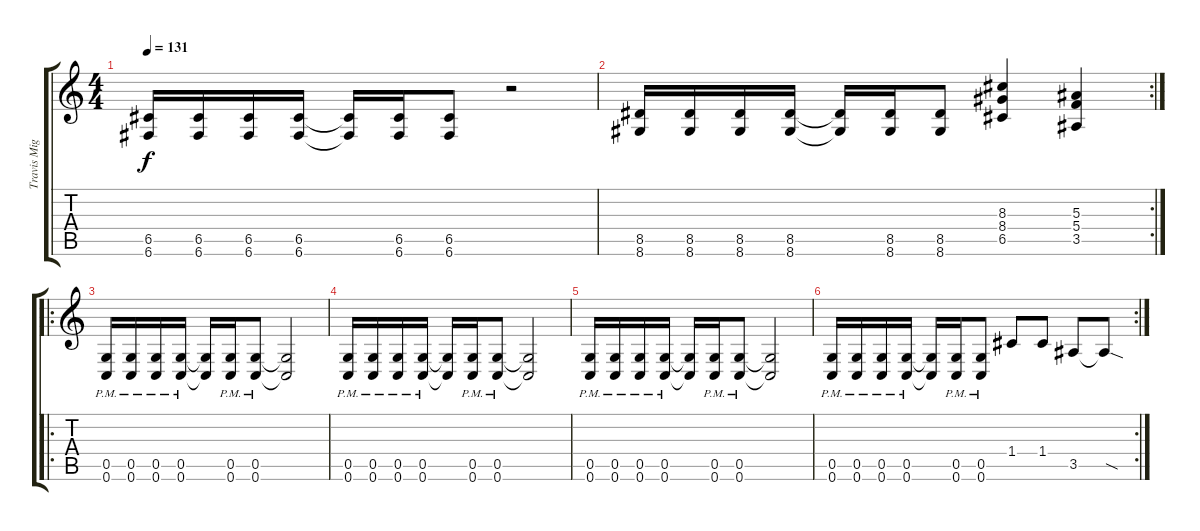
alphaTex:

\track ("Travis Miguel" "Travis Mig") {instrument distortionguitar}
\staff {score tabs}
\tuning (D4 A3 F3 C3 G2 C2) {hide}
\ts (4 4)
\tempo 131
\clef g2
\ks c
(6.5 6.6).16{dy f} (6.5 6.6).16 (6.5 6.6).16 (6.5 6.6).16 (6.5{t} 6.6{t}).16 (6.5 6.6).16 (6.5 6.6).8 r.2 |
\rc 2
(8.5 8.6).16 (8.5 8.6).16 (8.5 8.6).16 (8.5 8.6).16 (8.5{t} 8.6{t}).16 (8.5 8.6).16 (8.5 8.6).8 (8.3 8.4 6.5).4 (5.3 5.4 3.5).4 |
\ro
(0.5{pm} 0.6{pm}).16 (0.5{pm} 0.6{pm}).16 (0.5{pm} 0.6{pm}).16 (0.5{pm} 0.6{pm}).16 (0.5{t} 0.6{t}).16 (0.5{pm} 0.6{pm}).16 (0.5{pm} 0.6{pm}).8 (0.5{t} 0.6{t}).2 |
(0.5{pm} 0.6{pm}).16 (0.5{pm} 0.6{pm}).16 (0.5{pm} 0.6{pm}).16 (0.5{pm} 0.6{pm}).16 (0.5{t} 0.6{t}).16 (0.5{pm} 0.6{pm}).16 (0.5{pm} 0.6{pm}).8 (0.5{t} 0.6{t}).2 |
(0.5{pm} 0.6{pm}).16 (0.5{pm} 0.6{pm}).16 (0.5{pm} 0.6{pm}).16 (0.5{pm} 0.6{pm}).16 (0.5{t} 0.6{t}).16 (0.5{pm} 0.6{pm}).16 (0.5{pm} 0.6{pm}).8 (0.5{t} 0.6{t}).2 |
\rc 2
(0.5{pm} 0.6{pm}).16 (0.5{pm} 0.6{pm}).16 (0.5{pm} 0.6{pm}).16 (0.5{pm} 0.6{pm}).16 (0.5{t} 0.6{t}).16 (0.5{pm} 0.6{pm}).16 (0.5{pm} 0.6{pm}).8 1.4.8 1.4.8 3.5.8 3.5{sod t}.8
